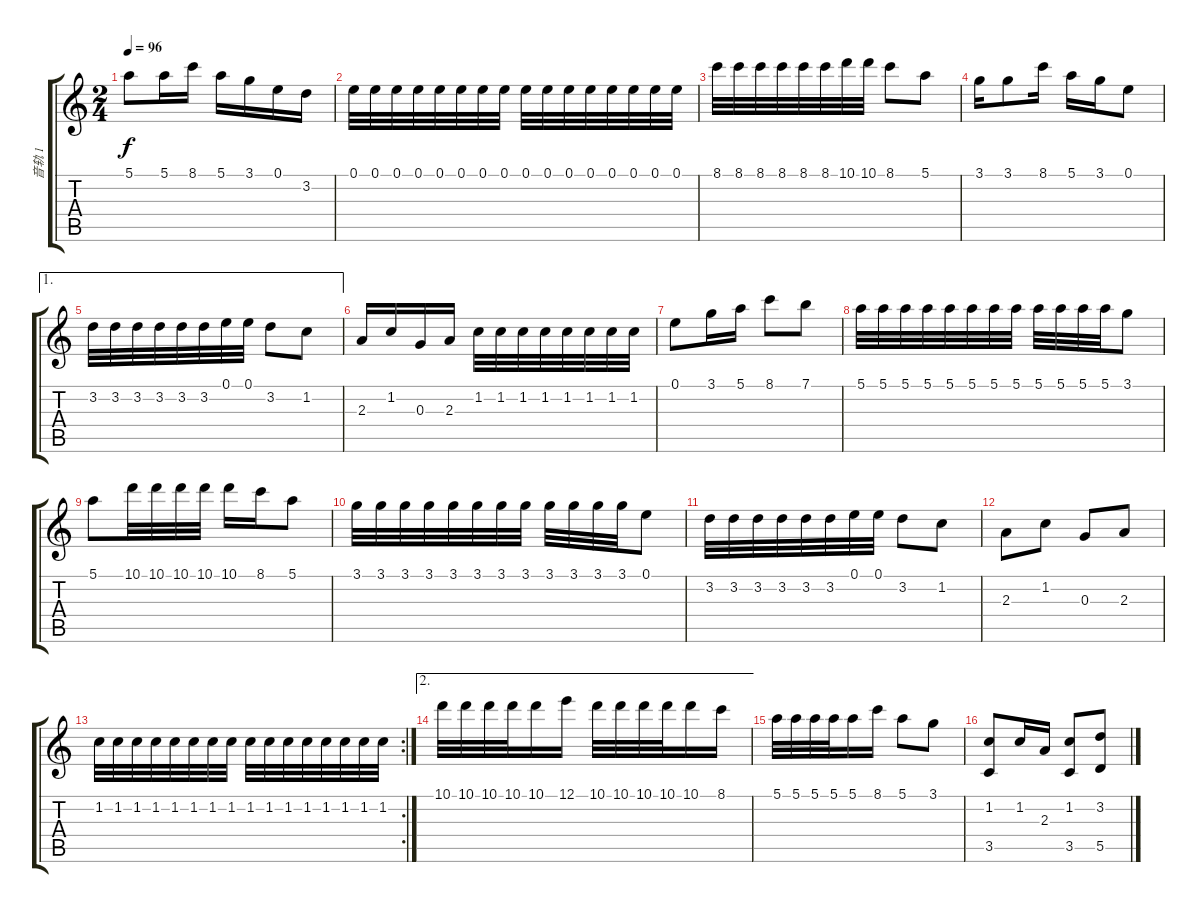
\track ("音轨 1" "音轨 1") {instrument acousticguitarnylon}
\staff {score tabs}
\tuning (E4 B3 G3 D3 A2 E2) {hide}
\ts (2 4)
\tempo 96
\clef g2
\ks c
5.1.8{dy f} 5.1.16 8.1.16 5.1.16 3.1.16 0.1.16 3.2.16 |
0.1.32 0.1.32 0.1.32 0.1.32 0.1.32 0.1.32 0.1.32 0.1.32 0.1.32 0.1.32 0.1.32 0.1.32 0.1.32 0.1.32 0.1.32 0.1.32 |
8.1.32 8.1.32 8.1.32 8.1.32 8.1.32 8.1.32 10.1.32 10.1.32 8.1.8 5.1.8 |
3.1.16 3.1.8 8.1.16 5.1.16 3.1.16 0.1.8 |
\ae 1
3.2.32 3.2.32 3.2.32 3.2.32 3.2.32 3.2.32 0.1.32 0.1.32 3.2.8 1.2.8 |
2.3.16 1.2.16 0.3.16 2.3.16 1.2.32 1.2.32 1.2.32 1.2.32 1.2.32 1.2.32 1.2.32 1.2.32 |
0.1.8 3.1.16 5.1.16 8.1.8 7.1.8 |
5.1.32 5.1.32 5.1.32 5.1.32 5.1.32 5.1.32 5.1.32 5.1.32 5.1.32 5.1.32 5.1.32 5.1.32 3.1.8 |
5.1.8 10.1.32 10.1.32 10.1.32 10.1.32 10.1.16 8.1.16 5.1.8 |
3.1.32 3.1.32 3.1.32 3.1.32 3.1.32 3.1.32 3.1.32 3.1.32 3.1.32 3.1.32 3.1.32 3.1.32 0.1.8 |
3.2.32 3.2.32 3.2.32 3.2.32 3.2.32 3.2.32 0.1.32 0.1.32 3.2.8 1.2.8 |
2.3.8 1.2.8 0.3.8 2.3.8 |
\rc 2
1.2.32 1.2.32 1.2.32 1.2.32 1.2.32 1.2.32 1.2.32 1.2.32 1.2.32 1.2.32 1.2.32 1.2.32 1.2.32 1.2.32 1.2.32 1.2.32 |
\ae 2
10.1.32 10.1.32 10.1.32 10.1.32 10.1.16 12.1.16 10.1.32 10.1.32 10.1.32 10.1.32 10.1.16 8.1.16 |
5.1.32 5.1.32 5.1.32 5.1.32 5.1.16 8.1.16 5.1.8 3.1.8 |
(1.2 3.5).8 1.2.16 2.3.16 (1.2 3.5).8 (3.2 5.5).8
